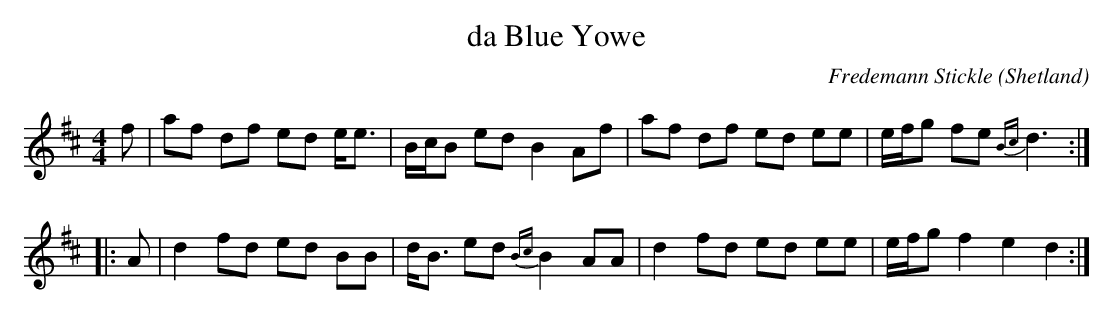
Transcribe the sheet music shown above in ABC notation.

X:1
T:da Blue Yowe
O:Shetland
M:4/4
C:Fredemann Stickle
K:D
f|\
af df ed e<e | B/c/B ed B2 Af|\
af df ed ee|e/f/g fe {Bc}d3:|
|:A|\
d2 fd ed BB|d<B ed {Bc}B2 AA|\
d2 fd ed ee|e/f/g f2 e2 d2:|
